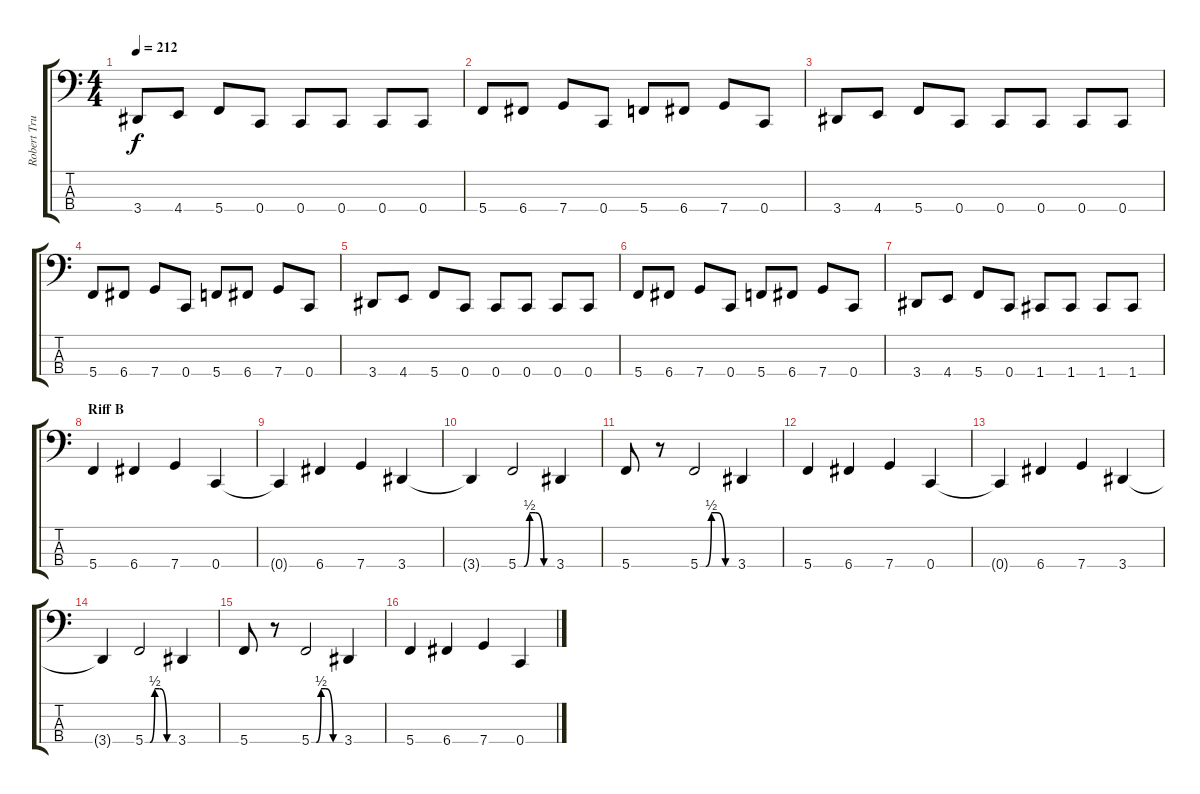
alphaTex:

\track ("Robert Trujillo" "Robert Tru") {instrument electricbassfinger}
\staff {score tabs}
\tuning (F2 C2 G1 C1) {hide}
\ts (4 4)
\tempo 212
\clef f4
\ks c
3.4.8{dy f} 4.4.8 5.4.8 0.4.8 0.4.8 0.4.8 0.4.8 0.4.8 |
5.4.8 6.4.8 7.4.8 0.4.8 5.4.8 6.4.8 7.4.8 0.4.8 |
3.4.8 4.4.8 5.4.8 0.4.8 0.4.8 0.4.8 0.4.8 0.4.8 |
5.4.8 6.4.8 7.4.8 0.4.8 5.4.8 6.4.8 7.4.8 0.4.8 |
3.4.8 4.4.8 5.4.8 0.4.8 0.4.8 0.4.8 0.4.8 0.4.8 |
5.4.8 6.4.8 7.4.8 0.4.8 5.4.8 6.4.8 7.4.8 0.4.8 |
3.4.8 4.4.8 5.4.8 0.4.8 1.4.8 1.4.8 1.4.8 1.4.8 |
\section ("" "Riff B")
5.4.4 6.4.4 7.4.4 0.4.4 |
0.4{t}.4 6.4.4 7.4.4 3.4.4 |
3.4{t}.4 5.4{be (custom 0 0 10 0 20 2 30 2 45 0 60 0)}.2 3.4.4 |
5.4.8 r.8 5.4{be (custom 0 0 10 0 20 2 30 2 45 0 60 0)}.2 3.4.4 |
5.4.4 6.4.4 7.4.4 0.4.4 |
0.4{t}.4 6.4.4 7.4.4 3.4.4 |
3.4{t}.4 5.4{be (custom 0 0 10 0 20 2 30 2 45 0 60 0)}.2 3.4.4 |
5.4.8 r.8 5.4{be (custom 0 0 10 0 20 2 30 2 45 0 60 0)}.2 3.4.4 |
5.4.4 6.4.4 7.4.4 0.4.4
